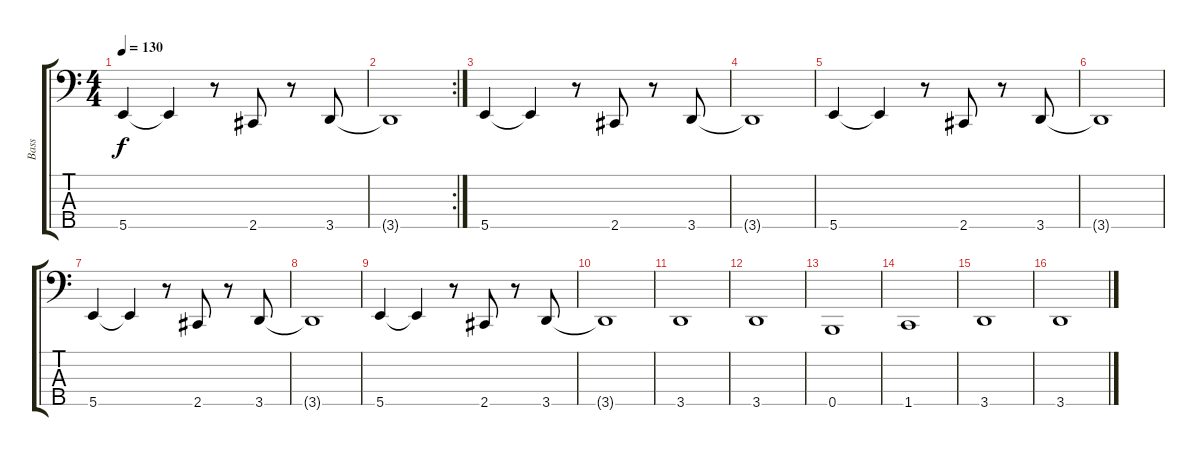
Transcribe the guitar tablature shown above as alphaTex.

\track ("Bass" "Bass") {instrument electricbassfinger}
\staff {score tabs}
\tuning (G2 D2 A1 E1 B0) {hide}
\ts (4 4)
\tempo 130
\clef f4
\ks c
5.5.4{dy f} 5.5{t}.4 r.8 2.5.8 r.8 3.5.8 |
\rc 2
3.5{t}.1 |
5.5.4 5.5{t}.4 r.8 2.5.8 r.8 3.5.8 |
3.5{t}.1 |
5.5.4 5.5{t}.4 r.8 2.5.8 r.8 3.5.8 |
3.5{t}.1 |
5.5.4 5.5{t}.4 r.8 2.5.8 r.8 3.5.8 |
3.5{t}.1 |
5.5.4 5.5{t}.4 r.8 2.5.8 r.8 3.5.8 |
3.5{t}.1 |
3.5.1 |
3.5.1 |
0.5.1 |
1.5.1 |
3.5.1 |
3.5.1
